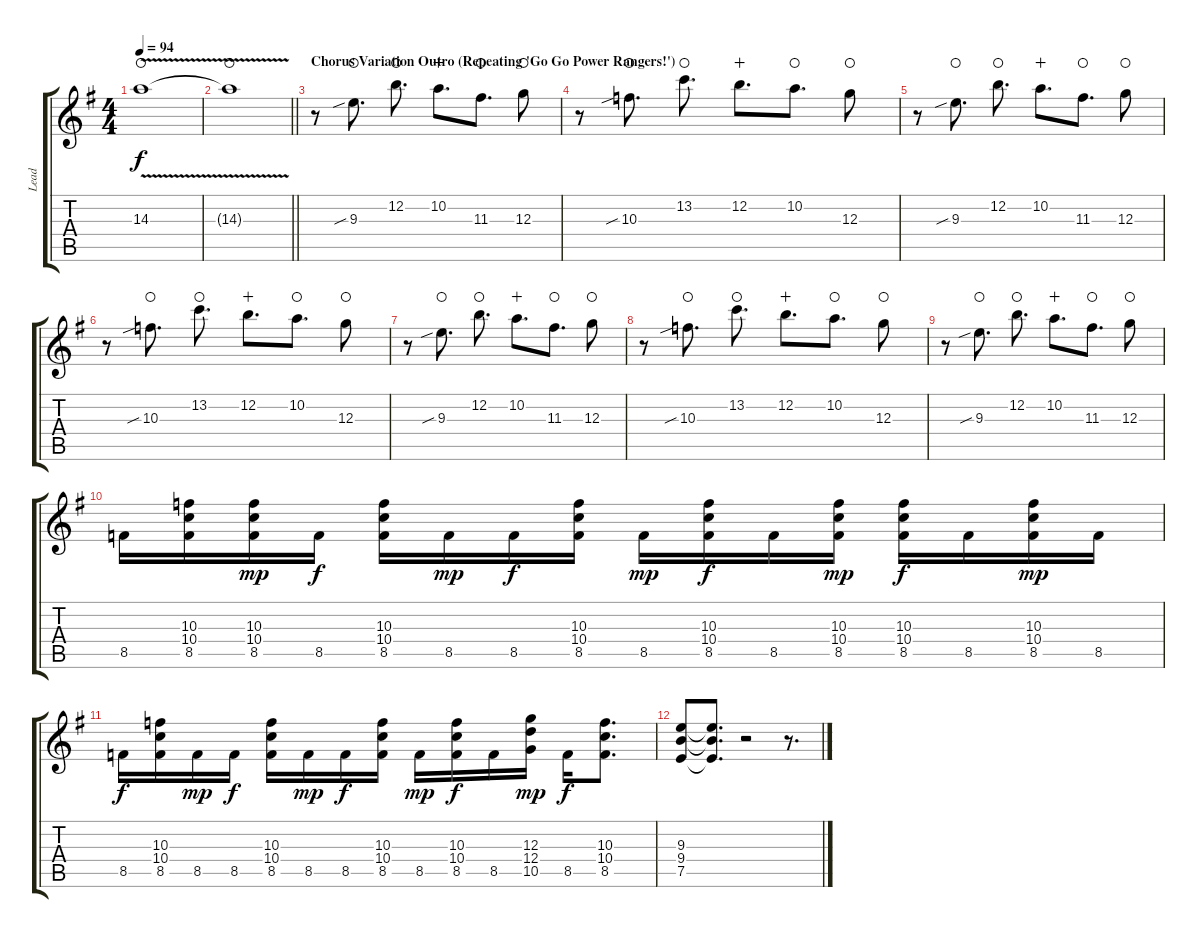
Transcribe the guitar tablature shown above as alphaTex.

\track ("Lead" "Lead") {instrument distortionguitar}
\staff {score tabs}
\tuning (E4 B3 G3 D3 A2 E2) {hide}
\ts (4 4)
\tempo 94
\clef g2
\ks g
14.3{v}.1{dy f waho} |
\barLineRight lightlight
14.3{v t}.1{waho} |
\section ("" "Chorus Variation Outro (Repeating 'Go Go Power Rangers!')")
r.8 9.3{sib}.8{d waho} 12.2.8{d waho} 10.2.8{d wahc} 11.3.8{d waho} 12.3.8{waho} |
r.8 10.3{sib}.8{d waho} 13.2.8{d waho} 12.2.8{d wahc} 10.2.8{d waho} 12.3.8{waho} |
r.8 9.3{sib}.8{d waho} 12.2.8{d waho} 10.2.8{d wahc} 11.3.8{d waho} 12.3.8{waho} |
r.8 10.3{sib}.8{d waho} 13.2.8{d waho} 12.2.8{d wahc} 10.2.8{d waho} 12.3.8{waho} |
r.8 9.3{sib}.8{d waho} 12.2.8{d waho} 10.2.8{d wahc} 11.3.8{d waho} 12.3.8{waho} |
r.8 10.3{sib}.8{d waho} 13.2.8{d waho} 12.2.8{d wahc} 10.2.8{d waho} 12.3.8{waho} |
r.8 9.3{sib}.8{d waho} 12.2.8{d waho} 10.2.8{d wahc} 11.3.8{d waho} 12.3.8{waho} |
8.5.16 (10.3 10.4 8.5).16 (10.3 10.4 8.5).16{dy mp} 8.5.16{dy f} (10.3 10.4 8.5).16 8.5.16{dy mp} 8.5.16{dy f} (10.3 10.4 8.5).16 8.5.16{dy mp} (10.3 10.4 8.5).16{dy f} 8.5.16 (10.3 10.4 8.5).16{dy mp} (10.3 10.4 8.5).16{dy f} 8.5.16 (10.3 10.4 8.5).16{dy mp} 8.5.16 |
8.5.16{dy f} (10.3 10.4 8.5).16 8.5.16{dy mp} 8.5.16{dy f} (10.3 10.4 8.5).16 8.5.16{dy mp} 8.5.16{dy f} (10.3 10.4 8.5).16 8.5.16{dy mp} (10.3 10.4 8.5).16{dy f} 8.5.16 (12.3 12.4 10.5).16{dy mp} 8.5.16{dy f} (10.3 10.4 8.5).8{d} |
(9.3 9.4 7.5).8 (9.3{t} 9.4{t} 7.5{t}).8{d} r.2 r.8{d}
